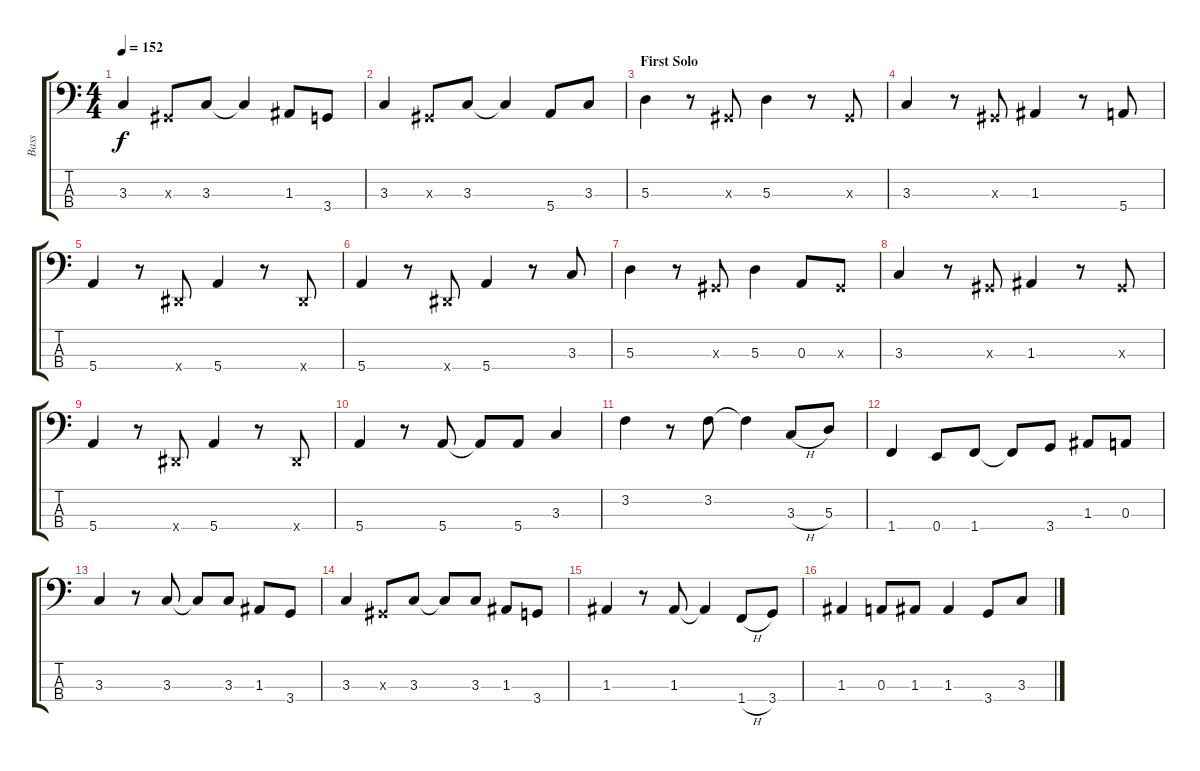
\track ("Bass" "Bass") {instrument electricbassfinger}
\staff {score tabs}
\tuning (G2 D2 A1 E1) {hide}
\ts (4 4)
\tempo 152
\clef f4
\ks c
3.3.4{dy f} -1.3{x}.8 3.3.8 3.3{t}.4 1.3.8 3.4.8 |
3.3.4 -1.3{x}.8 3.3.8 3.3{t}.4 5.4.8 3.3.8 |
\section ("" "First Solo")
5.3.4 r.8 -1.3{x}.8 5.3.4 r.8 -1.3{x}.8 |
3.3.4 r.8 -1.3{x}.8 1.3.4 r.8 5.4.8 |
5.4.4 r.8 -1.4{x}.8 5.4.4 r.8 -1.4{x}.8 |
5.4.4 r.8 -1.4{x}.8 5.4.4 r.8 3.3.8 |
5.3.4 r.8 -1.3{x}.8 5.3.4 0.3.8 -1.3{x}.8 |
3.3.4 r.8 -1.3{x}.8 1.3.4 r.8 -1.3{x}.8 |
5.4.4 r.8 -1.4{x}.8 5.4.4 r.8 -1.4{x}.8 |
5.4.4 r.8 5.4.8 5.4{t}.8 5.4.8 3.3.4 |
3.2.4 r.8 3.2.8 3.2{t}.4 3.3{h}.8 5.3.8 |
1.4.4 0.4.8 1.4.8 1.4{t}.8 3.4.8 1.3.8 0.3.8 |
3.3.4 r.8 3.3.8 3.3{t}.8 3.3.8 1.3.8 3.4.8 |
3.3.4 -1.3{x}.8 3.3.8 3.3{t}.8 3.3.8 1.3.8 3.4.8 |
1.3.4 r.8 1.3.8 1.3{t}.4 1.4{h}.8 3.4.8 |
1.3.4 0.3.8 1.3.8 1.3.4 3.4.8 3.3.8
